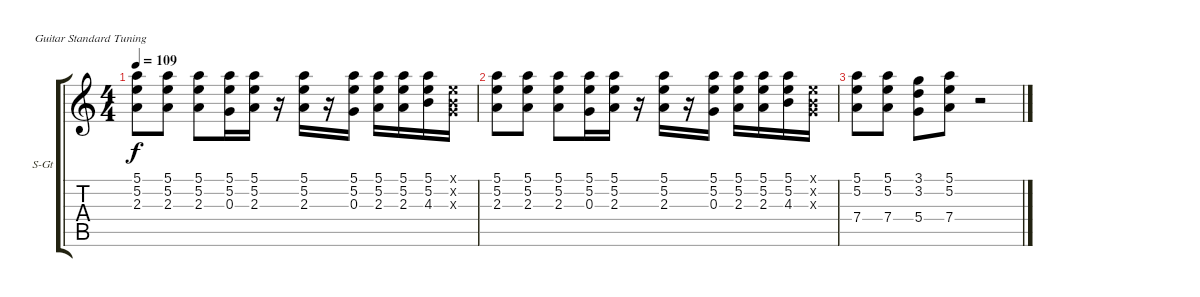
\bracketExtendMode groupsimilarinstruments
\firstSystemTrackNameOrientation horizontal
\otherSystemsTrackNameOrientation horizontal
\track ("Guitar" "S-Gt") {instrument acousticgrandpiano}
\staff {score tabs}
\tuning (E4 B3 G3 D3 A2 E2)
\displaytranspose 12
\ts (4 4)
\tempo 109
\clef g2
\ks c
(5.1 5.2 2.3).8{dy f} (5.1 5.2 2.3).8 (5.1 5.2 2.3).8 (5.1 5.2 0.3).16 (5.1 5.2 2.3).16 r.16 (5.1 5.2 2.3).16 r.16 (5.1 5.2 0.3).16 (5.1 5.2 2.3).16 (5.1 5.2 2.3).16 (5.1 5.2 4.3).16 (0.1{x} 0.2{x} 0.3{x}).16 |
(5.1 5.2 2.3).8 (5.1 5.2 2.3).8 (5.1 5.2 2.3).8 (5.1 5.2 0.3).16 (5.1 5.2 2.3).16 r.16 (5.1 5.2 2.3).16 r.16 (5.1 5.2 0.3).16 (5.1 5.2 2.3).16 (5.1 5.2 2.3).16 (5.1 5.2 4.3).16 (0.1{x} 0.2{x} 0.3{x}).16 |
(5.1 5.2 7.4).8 (5.1 5.2 7.4).8 (3.1 3.2 5.4).8 (5.1 5.2 7.4).8 r.2
